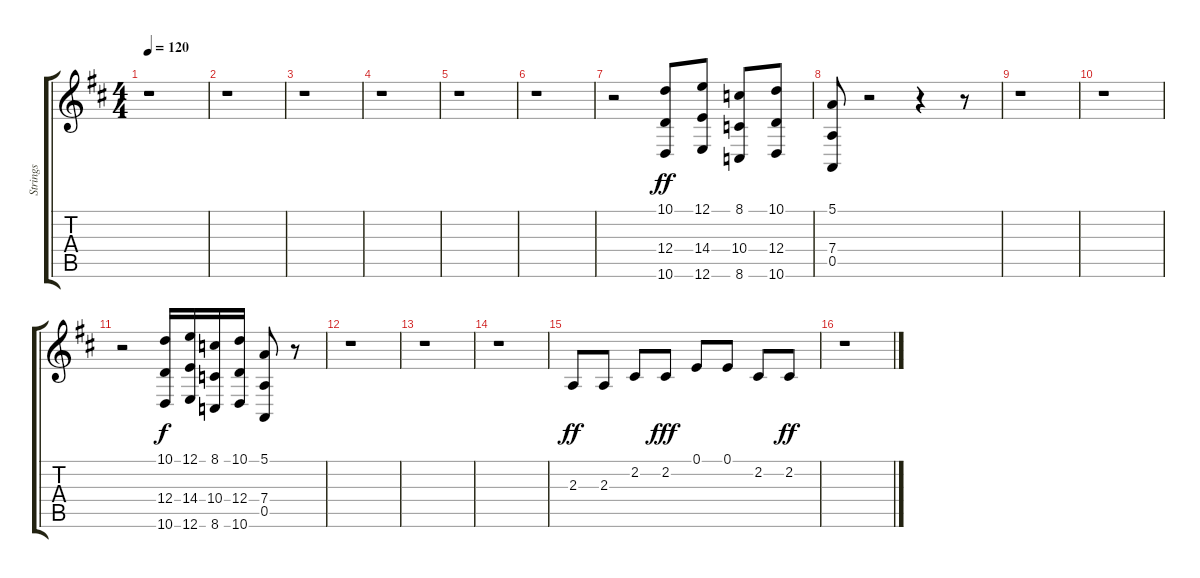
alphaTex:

\track ("Strings" "Strings") {instrument stringensemble1}
\staff {score tabs}
\tuning (E4 B3 G3 D3 A2 E2) {hide}
\ts (4 4)
\tempo 120
\clef g2
\ks d
r.1{dy ff} |
r.1 |
r.1 |
r.1 |
r.1 |
r.1 |
r.2 (10.1 12.4 10.6).8 (12.1 14.4 12.6).8 (8.1 10.4 8.6).8 (10.1 12.4 10.6).8 |
(5.1 7.4 0.5).8 r.2 r.4 r.8 |
r.1 |
r.1 |
r.2 (10.1 12.4 10.6).16{dy f} (12.1 14.4 12.6).16 (8.1 10.4 8.6).16 (10.1 12.4 10.6).16 (5.1 7.4 0.5).8 r.8 |
r.1 |
r.1 |
r.1 |
2.3.8{dy ff} 2.3.8 2.2.8 2.2.8{dy fff} 0.1.8 0.1.8 2.2.8 2.2.8{dy ff} |
r.1
